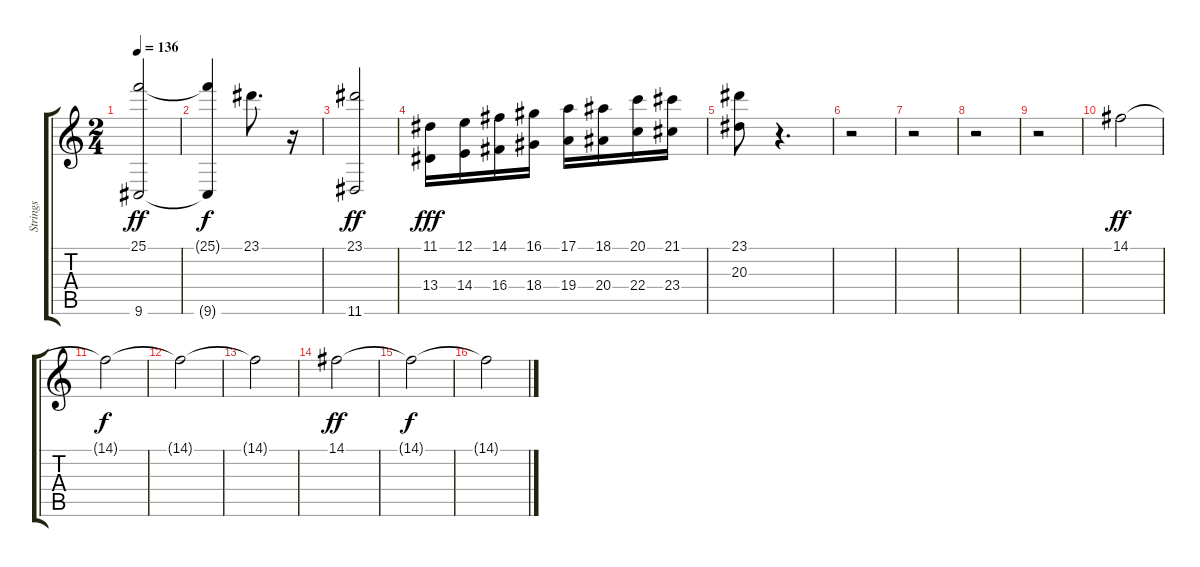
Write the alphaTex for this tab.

\track ("Strings" "Strings") {instrument stringensemble1}
\staff {score tabs}
\tuning (E4 B3 G3 D3 A2 E2) {hide}
\ts (2 4)
\tempo 136
\clef g2
\ks c
(25.1 9.6).2{dy ff} |
(25.1{t} 9.6{t}).4{dy f} 23.1.8{d} r.16 |
(23.1 11.6).2{dy ff} |
(11.1 13.4).16{dy fff} (12.1 14.4).16 (14.1 16.4).16 (16.1 18.4).16 (17.1 19.4).16 (18.1 20.4).16 (20.1 22.4).16 (21.1 23.4).16 |
(23.1 20.3).8 r.4{d} |
r.2 |
r.2 |
r.2 |
r.2 |
14.1.2{dy ff} |
14.1{t}.2{dy f} |
14.1{t}.2 |
14.1{t}.2 |
14.1.2{dy ff} |
14.1{t}.2{dy f} |
14.1{t}.2
